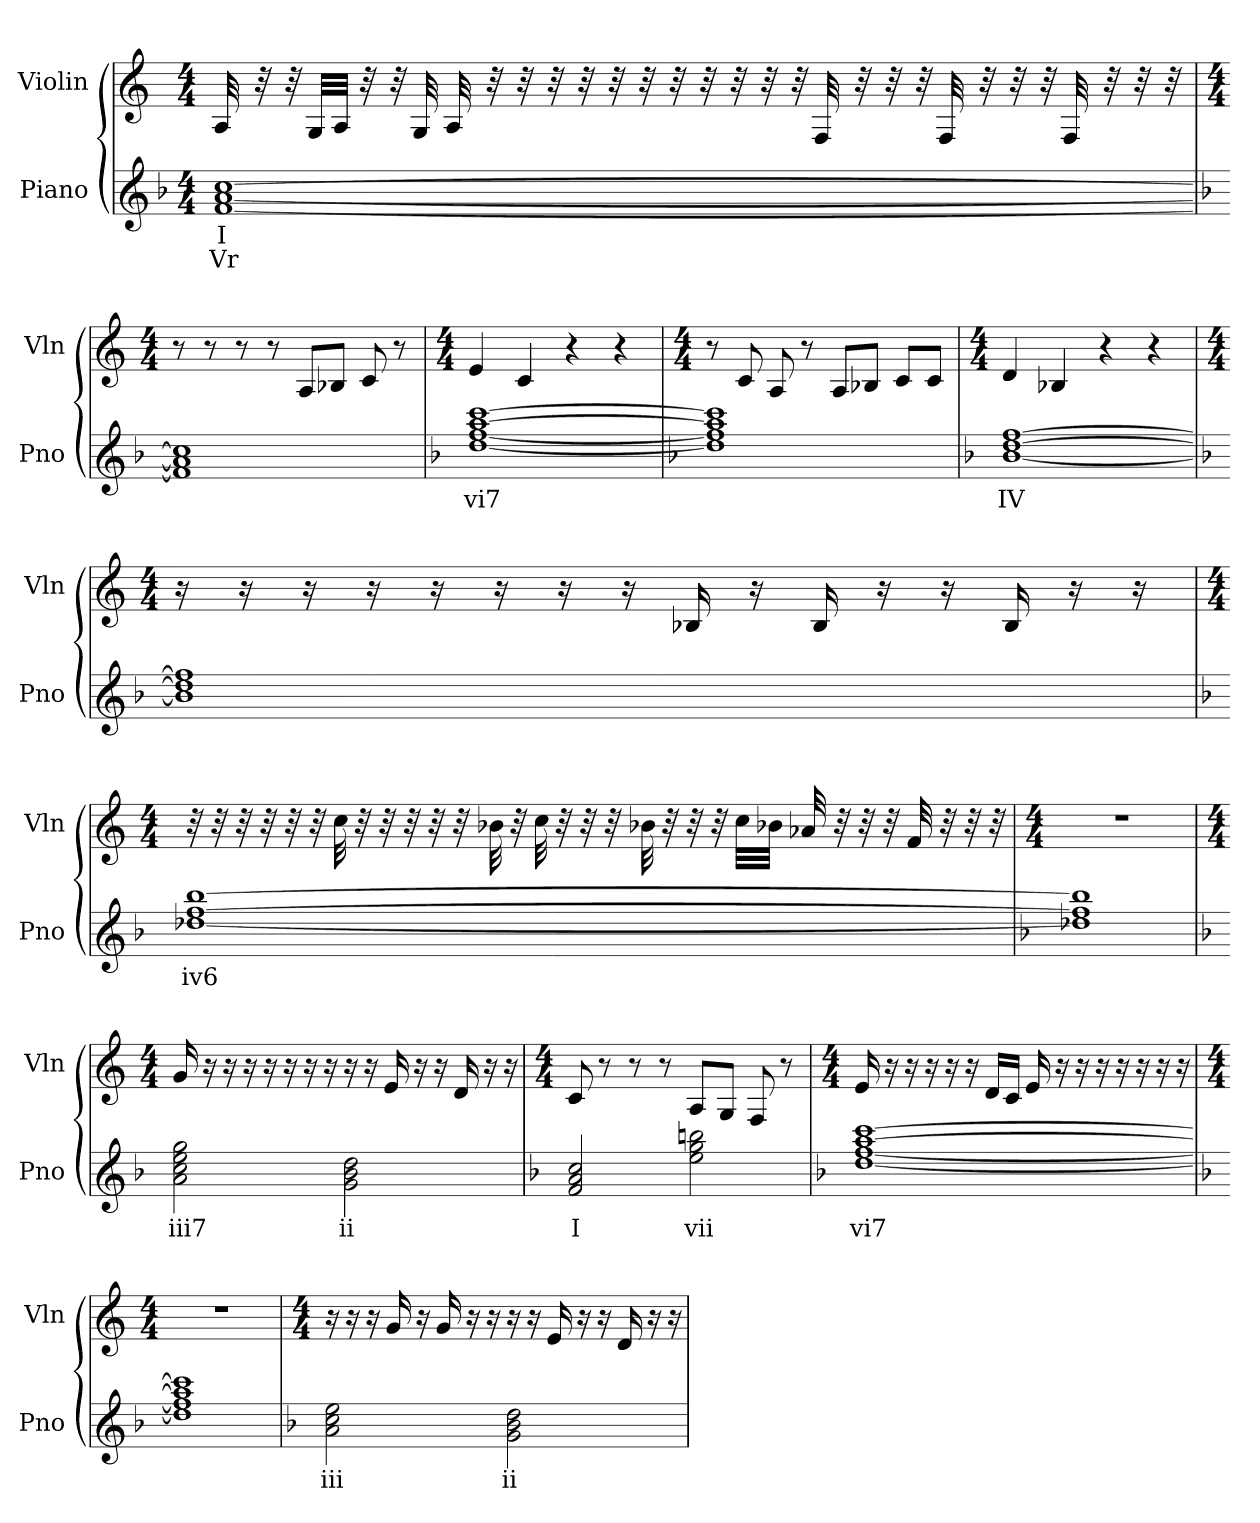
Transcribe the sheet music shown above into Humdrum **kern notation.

**kern	**text	**text	**kern
*part2	*part2	*part2	*part1
*staff2	*staff2	*staff2	*staff1
*I"Piano	*	*	*I"Violin
*I'Pno	*	*	*I'Vln
*k[b-]	*	*	*
*F:	*	*	*
*M4/4	*	*	*M4/4
=	=	=	=
[1f [1a [1cc	I	Vr	32A
.	.	.	32r
.	.	.	32r
.	.	.	32GLLL
.	.	.	32AJJJ
.	.	.	32r
.	.	.	32r
.	.	.	32G
.	.	.	32A
.	.	.	32r
.	.	.	32r
.	.	.	32r
.	.	.	32r
.	.	.	32r
.	.	.	32r
.	.	.	32r
.	.	.	32r
.	.	.	32r
.	.	.	32r
.	.	.	32r
.	.	.	32F
.	.	.	32r
.	.	.	32r
.	.	.	32r
.	.	.	32F
.	.	.	32r
.	.	.	32r
.	.	.	32r
.	.	.	32F
.	.	.	32r
.	.	.	32r
.	.	.	32r
=	=	=	=
*k[b-]	*	*	*
*F:	*	*	*
*	*	*	*M4/4
1f] 1a] 1cc]	.	.	8r
.	.	.	8r
.	.	.	8r
.	.	.	8r
.	.	.	8AL
.	.	.	8B-XJ
.	.	.	8c
.	.	.	8r
=	=	=	=
*k[b-]	*	*	*
*F:	*	*	*
*	*	*	*M4/4
[1dd [1ff [1aa [1ccc	vi7	.	4e
.	.	.	4c
.	.	.	4r
.	.	.	4r
=	=	=	=
*k[b-]	*	*	*
*F:	*	*	*
*	*	*	*M4/4
1dd] 1ff] 1aa] 1ccc]	.	.	8r
.	.	.	8c
.	.	.	8A
.	.	.	8r
.	.	.	8AL
.	.	.	8B-XJ
.	.	.	8cL
.	.	.	8cJ
=	=	=	=
*k[b-]	*	*	*
*F:	*	*	*
*	*	*	*M4/4
[1b- [1dd [1ff	IV	.	4d
.	.	.	4B-X
.	.	.	4r
.	.	.	4r
=	=	=	=
*k[b-]	*	*	*
*F:	*	*	*
*	*	*	*M4/4
1b-] 1dd] 1ff]	.	.	16r
.	.	.	16r
.	.	.	16r
.	.	.	16r
.	.	.	16r
.	.	.	16r
.	.	.	16r
.	.	.	16r
.	.	.	16B-X
.	.	.	16r
.	.	.	16B-
.	.	.	16r
.	.	.	16r
.	.	.	16B-
.	.	.	16r
.	.	.	16r
=	=	=	=
*k[b-]	*	*	*
*F:	*	*	*
*	*	*	*M4/4
[1dd-X [1ff [1bb-	iv6	.	32r
.	.	.	32r
.	.	.	32r
.	.	.	32r
.	.	.	32r
.	.	.	32r
.	.	.	32cc
.	.	.	32r
.	.	.	32r
.	.	.	32r
.	.	.	32r
.	.	.	32r
.	.	.	32b-X
.	.	.	32r
.	.	.	32cc
.	.	.	32r
.	.	.	32r
.	.	.	32r
.	.	.	32b-X
.	.	.	32r
.	.	.	32r
.	.	.	32r
.	.	.	32ccLLL
.	.	.	32b-XJJJ
.	.	.	32a-X
.	.	.	32r
.	.	.	32r
.	.	.	32r
.	.	.	32f
.	.	.	32r
.	.	.	32r
.	.	.	32r
=	=	=	=
*k[b-]	*	*	*
*F:	*	*	*
*	*	*	*M4/4
1dd-X] 1ff] 1bb-]	.	.	1r
=	=	=	=
*k[b-]	*	*	*
*F:	*	*	*
*	*	*	*M4/4
2a 2cc 2ee 2gg	iii7	.	16g
.	.	.	16r
.	.	.	16r
.	.	.	16r
.	.	.	16r
.	.	.	16r
.	.	.	16r
.	.	.	16r
2g 2b- 2dd	ii	.	16r
.	.	.	16r
.	.	.	16e
.	.	.	16r
.	.	.	16r
.	.	.	16d
.	.	.	16r
.	.	.	16r
=	=	=	=
*k[b-]	*	*	*
*F:	*	*	*
*	*	*	*M4/4
2f 2a 2cc	I	.	8c
.	.	.	8r
.	.	.	8r
.	.	.	8r
2ee 2gg 2bbn	vii	.	8AL
.	.	.	8GJ
.	.	.	8F
.	.	.	8r
=	=	=	=
*k[b-]	*	*	*
*F:	*	*	*
*	*	*	*M4/4
[1dd [1ff [1aa [1ccc	vi7	.	16e
.	.	.	16r
.	.	.	16r
.	.	.	16r
.	.	.	16r
.	.	.	16r
.	.	.	16dLL
.	.	.	16cJJ
.	.	.	16e
.	.	.	16r
.	.	.	16r
.	.	.	16r
.	.	.	16r
.	.	.	16r
.	.	.	16r
.	.	.	16r
=	=	=	=
*k[b-]	*	*	*
*F:	*	*	*
*	*	*	*M4/4
1dd] 1ff] 1aa] 1ccc]	.	.	1r
=	=	=	=
*k[b-]	*	*	*
*F:	*	*	*
*	*	*	*M4/4
2a 2cc 2ee	iii	.	16r
.	.	.	16r
.	.	.	16r
.	.	.	16g
.	.	.	16r
.	.	.	16g
.	.	.	16r
.	.	.	16r
2g 2b- 2dd	ii	.	16r
.	.	.	16r
.	.	.	16e
.	.	.	16r
.	.	.	16r
.	.	.	16d
.	.	.	16r
.	.	.	16r
=	=	=	=
*-	*-	*-	*-
